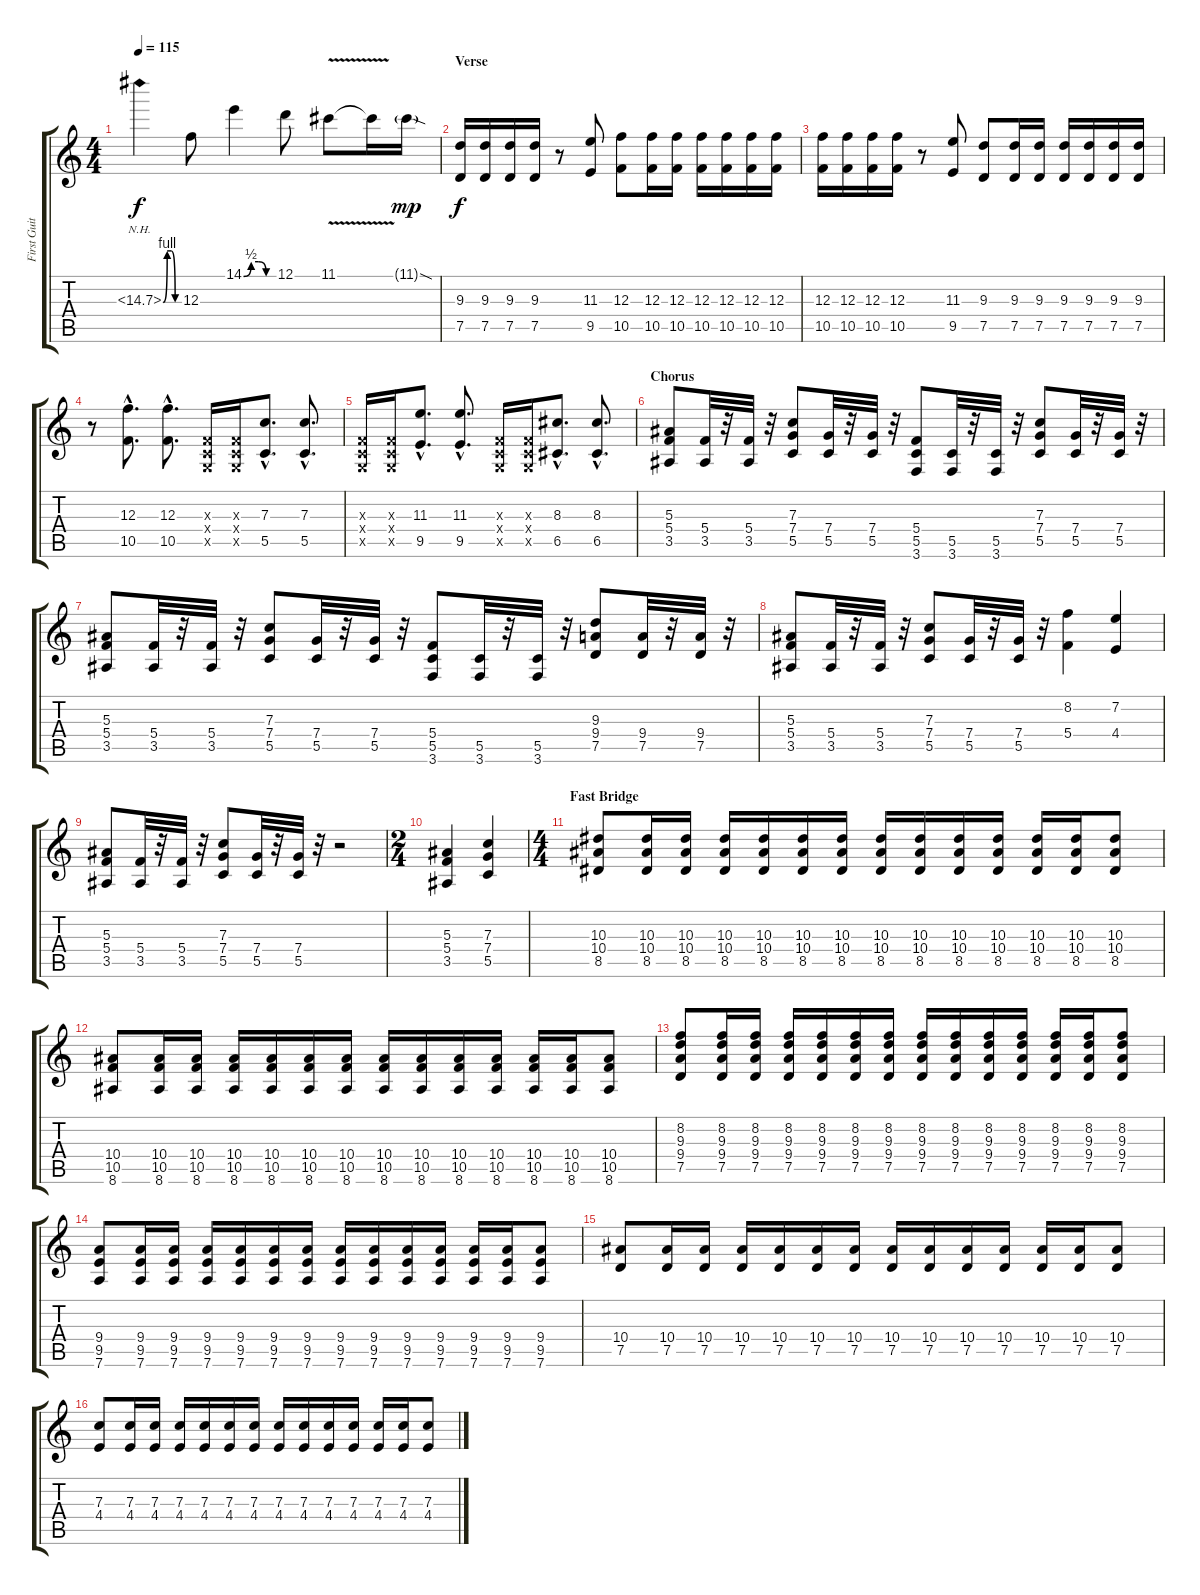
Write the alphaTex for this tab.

\track ("First Guitar" "First Guit") {instrument distortionguitar}
\staff {score tabs}
\tuning (D4 A3 F3 C3 G2 D2) {hide}
\ts (4 4)
\tempo 115
\clef g2
\ks c
14.3{be (custom 0 0 15 4 30 4 45 0 60 0) nh}.4{dy f} 12.3.8 14.1{be (custom 0 0 15 2 30 2 45 0 60 0)}.4 12.1.8 11.1{v}.8 11.1{t}.16 11.1{sod g}.16{dy mp} |
\section ("" "Verse")
(9.3 7.5).16{dy f volume 12} (9.3 7.5).16 (9.3 7.5).16 (9.3 7.5).16 r.8 (11.3 9.5).8 (12.3 10.5).8 (12.3 10.5).16 (12.3 10.5).16 (12.3 10.5).16 (12.3 10.5).16 (12.3 10.5).16 (12.3 10.5).16 |
(12.3 10.5).16 (12.3 10.5).16 (12.3 10.5).16 (12.3 10.5).16 r.8 (11.3 9.5).8 (9.3 7.5).8 (9.3 7.5).16 (9.3 7.5).16 (9.3 7.5).16 (9.3 7.5).16 (9.3 7.5).16 (9.3 7.5).16 |
r.8 (12.3{hac} 10.5{hac}).8{d} (12.3{hac} 10.5{hac}).8{d} (0.3{x} 0.4{x} 0.5{x}).16 (0.3{x} 0.4{x} 0.5{x}).16 (7.3{hac} 5.5{hac}).8{d} (7.3{hac} 5.5{hac}).8{d} |
(0.3{x} 0.4{x} 0.5{x}).16 (0.3{x} 0.4{x} 0.5{x}).16 (11.3{hac} 9.5{hac}).8{d} (11.3{hac} 9.5{hac}).8{d} (0.3{x} 0.4{x} 0.5{x}).16 (0.3{x} 0.4{x} 0.5{x}).16 (8.3{hac} 6.5{hac}).8{d} (8.3{hac} 6.5{hac}).8{d} |
\section ("" "Chorus")
(5.3 5.4 3.5).8 (5.4 3.5).32 r.32 (5.4 3.5).32 r.32 (7.3 7.4 5.5).8 (7.4 5.5).32 r.32 (7.4 5.5).32 r.32 (5.4 5.5 3.6).8 (5.5 3.6).32 r.32 (5.5 3.6).32 r.32 (7.3 7.4 5.5).8 (7.4 5.5).32 r.32 (7.4 5.5).32 r.32 |
(5.3 5.4 3.5).8 (5.4 3.5).32 r.32 (5.4 3.5).32 r.32 (7.3 7.4 5.5).8 (7.4 5.5).32 r.32 (7.4 5.5).32 r.32 (5.4 5.5 3.6).8 (5.5 3.6).32 r.32 (5.5 3.6).32 r.32 (9.3 9.4 7.5).8 (9.4 7.5).32 r.32 (9.4 7.5).32 r.32 |
(5.3 5.4 3.5).8 (5.4 3.5).32 r.32 (5.4 3.5).32 r.32 (7.3 7.4 5.5).8 (7.4 5.5).32 r.32 (7.4 5.5).32 r.32 (8.2 5.4).4 (7.2 4.4).4 |
(5.3 5.4 3.5).8 (5.4 3.5).32 r.32 (5.4 3.5).32 r.32 (7.3 7.4 5.5).8 (7.4 5.5).32 r.32 (7.4 5.5).32 r.32 r.2 |
\ts (2 4)
(5.3 5.4 3.5).4 (7.3 7.4 5.5).4 |
\ts (4 4)
\section ("" "Fast Bridge")
(10.3 10.4 8.5).8 (10.3 10.4 8.5).16 (10.3 10.4 8.5).16 (10.3 10.4 8.5).16 (10.3 10.4 8.5).16 (10.3 10.4 8.5).16 (10.3 10.4 8.5).16 (10.3 10.4 8.5).16 (10.3 10.4 8.5).16 (10.3 10.4 8.5).16 (10.3 10.4 8.5).16 (10.3 10.4 8.5).16 (10.3 10.4 8.5).16 (10.3 10.4 8.5).8 |
(10.4 10.5 8.6).8 (10.4 10.5 8.6).16 (10.4 10.5 8.6).16 (10.4 10.5 8.6).16 (10.4 10.5 8.6).16 (10.4 10.5 8.6).16 (10.4 10.5 8.6).16 (10.4 10.5 8.6).16 (10.4 10.5 8.6).16 (10.4 10.5 8.6).16 (10.4 10.5 8.6).16 (10.4 10.5 8.6).16 (10.4 10.5 8.6).16 (10.4 10.5 8.6).8 |
(8.2 9.3 9.4 7.5).8 (8.2 9.3 9.4 7.5).16 (8.2 9.3 9.4 7.5).16 (8.2 9.3 9.4 7.5).16 (8.2 9.3 9.4 7.5).16 (8.2 9.3 9.4 7.5).16 (8.2 9.3 9.4 7.5).16 (8.2 9.3 9.4 7.5).16 (8.2 9.3 9.4 7.5).16 (8.2 9.3 9.4 7.5).16 (8.2 9.3 9.4 7.5).16 (8.2 9.3 9.4 7.5).16 (8.2 9.3 9.4 7.5).16 (8.2 9.3 9.4 7.5).8 |
(9.4 9.5 7.6).8 (9.4 9.5 7.6).16 (9.4 9.5 7.6).16 (9.4 9.5 7.6).16 (9.4 9.5 7.6).16 (9.4 9.5 7.6).16 (9.4 9.5 7.6).16 (9.4 9.5 7.6).16 (9.4 9.5 7.6).16 (9.4 9.5 7.6).16 (9.4 9.5 7.6).16 (9.4 9.5 7.6).16 (9.4 9.5 7.6).16 (9.4 9.5 7.6).8 |
(10.4 7.5).8 (10.4 7.5).16 (10.4 7.5).16 (10.4 7.5).16 (10.4 7.5).16 (10.4 7.5).16 (10.4 7.5).16 (10.4 7.5).16 (10.4 7.5).16 (10.4 7.5).16 (10.4 7.5).16 (10.4 7.5).16 (10.4 7.5).16 (10.4 7.5).8 |
(7.3 4.4).8 (7.3 4.4).16 (7.3 4.4).16 (7.3 4.4).16 (7.3 4.4).16 (7.3 4.4).16 (7.3 4.4).16 (7.3 4.4).16 (7.3 4.4).16 (7.3 4.4).16 (7.3 4.4).16 (7.3 4.4).16 (7.3 4.4).16 (7.3 4.4).8
